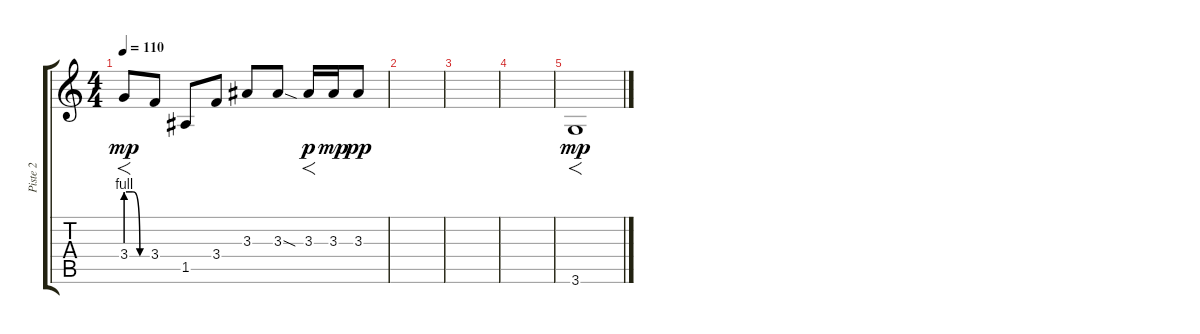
\track ("Piste 2" "Piste 2") {instrument overdrivenguitar}
\staff {score tabs}
\tuning (E4 B3 G3 D3 A2 E2) {hide}
\ts (4 4)
\tempo 110
\clef g2
\ks c
3.4{be (custom 0 4 20 4 40 0 60 0)}.8{f dy mp} 3.4.8 1.5.8 3.4.8 3.3.8 3.3{sod}.8 3.3.16{f dy p} 3.3.16{dy mp} 3.3.8{dy pp} |
|
|
|
3.6.1{f dy mp}
